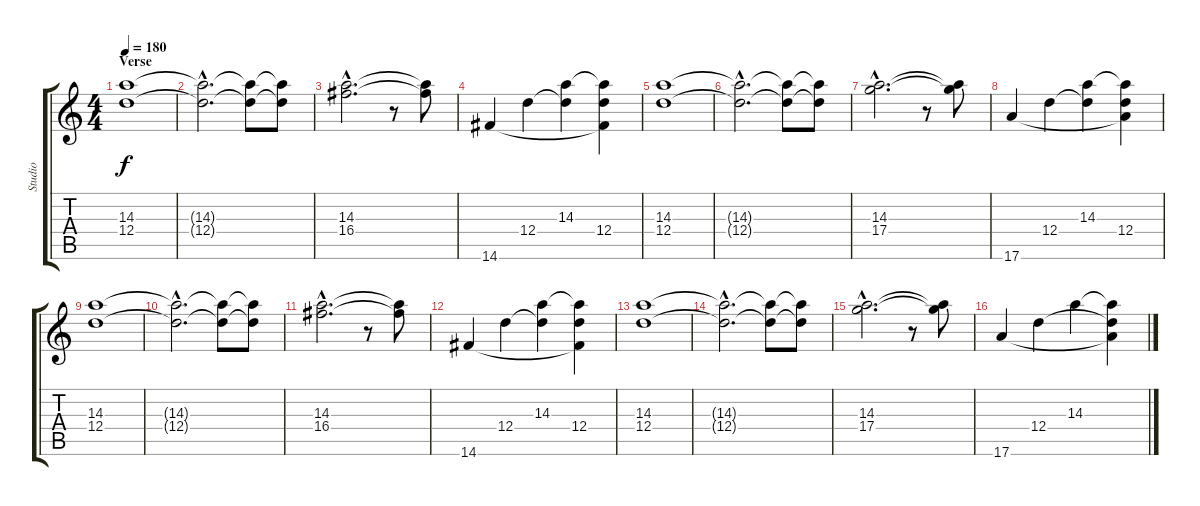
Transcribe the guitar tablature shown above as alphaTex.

\track ("Studio" "Studio") {instrument acousticguitarsteel}
\staff {score tabs}
\tuning (E4 B3 G3 D3 A2 E2) {hide}
\ts (4 4)
\section ("" "Verse")
\tempo 180
\clef g2
\ks c
(14.3 12.4).1{dy f volume 3 instrument distortionguitar} |
(14.3{hac t} 12.4{hac t}).2{d} (14.3{t} 12.4{t}).8 (14.3{t} 12.4{t}).8{volume 9} |
(14.3{hac} 16.4{hac}).2{d volume 3} r.8 (14.3{t} 16.4{t}).8{volume 9} |
14.6.4 12.4.4 (14.3 12.4{t}).4 (14.3{t} 12.4 14.6{t}).4 |
(14.3 12.4).1{volume 3} |
(14.3{hac t} 12.4{hac t}).2{d} (14.3{t} 12.4{t}).8 (14.3{t} 12.4{t}).8{volume 9} |
(14.3{hac} 17.4{hac}).2{d volume 3} r.8 (14.3{t} 17.4{t}).8{volume 9} |
17.6.4{volume 9} 12.4.4 (14.3 12.4{t}).4 (14.3{t} 12.4 17.6{t}).4 |
(14.3 12.4).1{volume 3} |
(14.3{hac t} 12.4{hac t}).2{d} (14.3{t} 12.4{t}).8 (14.3{t} 12.4{t}).8{volume 10} |
(14.3{hac} 16.4{hac}).2{d volume 3} r.8 (14.3{t} 16.4{t}).8{volume 10} |
14.6.4{volume 10} 12.4.4 (14.3 12.4{t}).4 (14.3{t} 12.4 14.6{t}).4 |
(14.3 12.4).1{volume 3} |
(14.3{hac t} 12.4{hac t}).2{d} (14.3{t} 12.4{t}).8 (14.3{t} 12.4{t}).8{volume 10} |
(14.3{hac} 17.4{hac}).2{d volume 3} r.8 (14.3{t} 17.4{t}).8{volume 10} |
17.6.4{volume 10} 12.4.4 14.3.4{volume 0} (14.3{t} 12.4{t} 17.6{t}).4
